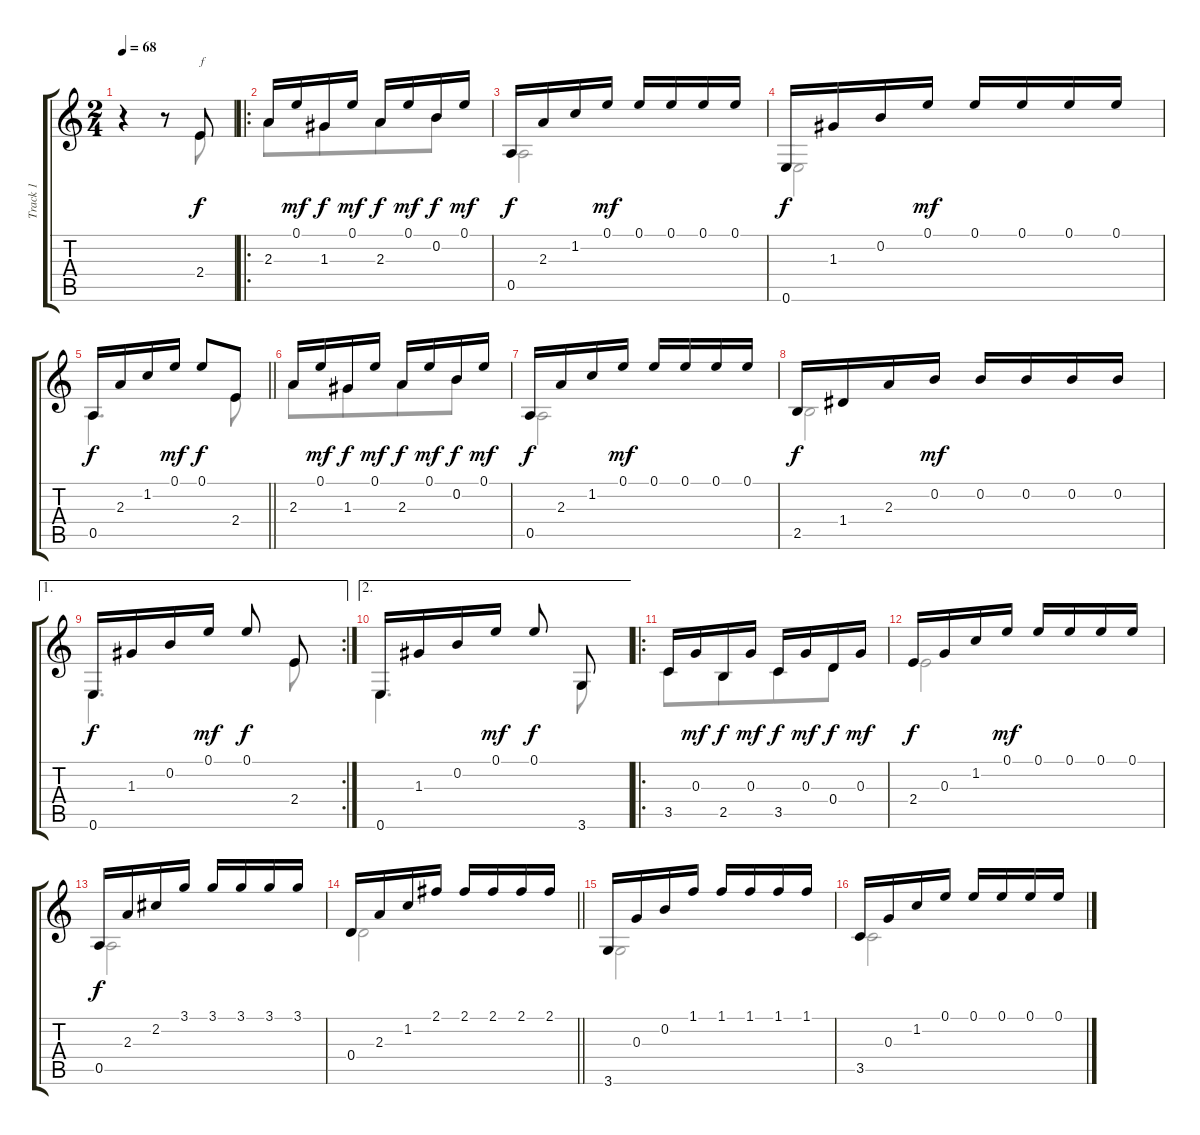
\track ("Track 1" "Track 1") {instrument acousticguitarnylon}
\staff {score tabs}
\tuning (E4 B3 G3 D3 A2 E2) {hide}
\voice
\ts (2 4)
\tempo 68
\clef g2
\ks c
r.4{dy f instrument acousticguitarnylon} r.8 2.4.8{txt "f"} |
\ro
2.3.16 0.1.16{dy mf} 1.3.16{dy f} 0.1.16{dy mf} 2.3.16{dy f} 0.1.16{dy mf} 0.2.16{dy f} 0.1.16{dy mf} |
0.5.16{dy f} 2.3.16 1.2.16 0.1.16{dy mf} 0.1.16 0.1.16 0.1.16 0.1.16 |
0.6.16{dy f} 1.3.16 0.2.16 0.1.16{dy mf} 0.1.16 0.1.16 0.1.16 0.1.16 |
\barLineRight lightlight
0.5.16{dy f} 2.3.16 1.2.16 0.1.16{dy mf} 0.1.8{dy f} 2.4.8 |
2.3.16 0.1.16{dy mf} 1.3.16{dy f} 0.1.16{dy mf} 2.3.16{dy f} 0.1.16{dy mf} 0.2.16{dy f} 0.1.16{dy mf} |
0.5.16{dy f} 2.3.16 1.2.16 0.1.16{dy mf} 0.1.16 0.1.16 0.1.16 0.1.16 |
2.5.16{dy f} 1.4.16 2.3.16 0.2.16{dy mf} 0.2.16 0.2.16 0.2.16 0.2.16 |
\ae 1
\rc 2
0.6.16{dy f} 1.3.16 0.2.16 0.1.16{dy mf} 0.1.8{dy f beam split} 2.4.8 |
\ae 2
0.6.16 1.3.16 0.2.16 0.1.16{dy mf} 0.1.8{dy f beam split} 3.6.8 |
\ro
3.5.16 0.3.16{dy mf} 2.5.16{dy f} 0.3.16{dy mf} 3.5.16{dy f} 0.3.16{dy mf} 0.4.16{dy f} 0.3.16{dy mf} |
2.4.16{dy f} 0.3.16 1.2.16 0.1.16{dy mf} 0.1.16 0.1.16 0.1.16 0.1.16 |
0.5.16{dy f} 2.3.16 2.2.16 3.1.16 3.1.16 3.1.16 3.1.16 3.1.16 |
\barLineRight lightlight
0.4.16 2.3.16 1.2.16 2.1.16 2.1.16 2.1.16 2.1.16 2.1.16 |
3.6.16 0.3.16 0.2.16 1.1.16 1.1.16 1.1.16 1.1.16 1.1.16 |
3.5.16 0.3.16 1.2.16 0.1.16 0.1.16 0.1.16 0.1.16 0.1.16
\voice
\clef g2
\ottava regular
\simile none
\ks c
r.4{dy f} r.8 2.4.8 |
2.3.8 1.3.8{beam merge} 2.3.8 0.2.8 |
0.5.2 |
0.6.2 |
\barLineRight lightlight
0.5.4{d} 2.4.8 |
2.3.8 1.3.8{beam merge} 2.3.8 0.2.8 |
0.5.2 |
2.5.2 |
0.6.4{d} 2.4.8 |
0.6.4{d} 3.6.8 |
3.5.8 2.5.8{beam merge} 3.5.8 0.4.8 |
2.4.2 |
0.5.2 |
\barLineRight lightlight
0.4.2 |
3.6.2 |
3.5.2
